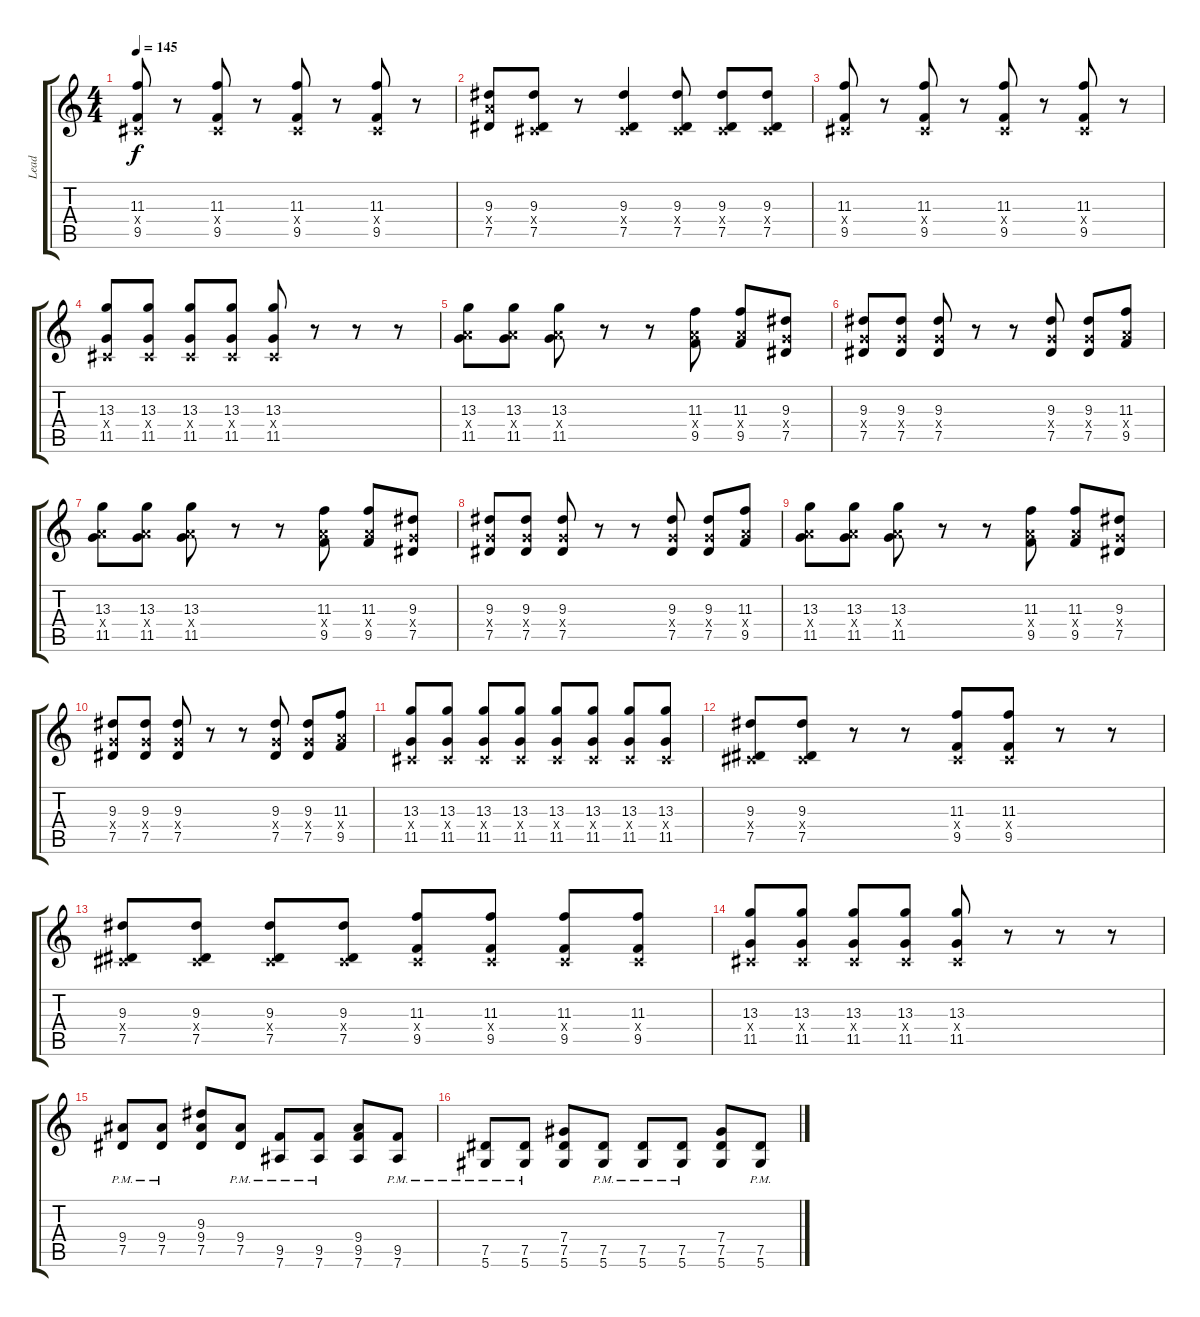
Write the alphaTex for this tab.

\track ("Lead" "Lead") {instrument distortionguitar}
\staff {score tabs}
\tuning (Eb4 Bb3 Gb3 Db3 Ab2 Eb2) {hide}
\ts (4 4)
\tempo 145
\clef g2
\ks c
(11.3 0.4{x} 9.5).8{dy f} r.8 (11.3 0.4{x} 9.5).8 r.8 (11.3 0.4{x} 9.5).8 r.8 (11.3 0.4{x} 9.5).8 r.8 |
(9.3 8.4{x} 7.5).8 (9.3 0.4{x} 7.5).8 r.8 (9.3 0.4{x} 7.5).4 (9.3 0.4{x} 7.5).8 (9.3 0.4{x} 7.5).8 (9.3 0.4{x} 7.5).8 |
(11.3 0.4{x} 9.5).8 r.8 (11.3 0.4{x} 9.5).8 r.8 (11.3 0.4{x} 9.5).8 r.8 (11.3 0.4{x} 9.5).8 r.8 |
(13.3 0.4{x} 11.5).8 (13.3 0.4{x} 11.5).8 (13.3 0.4{x} 11.5).8 (13.3 0.4{x} 11.5).8 (13.3 0.4{x} 11.5).8 r.8 r.8 r.8 |
(13.3 8.4{x} 11.5).8 (13.3 8.4{x} 11.5).8 (13.3 8.4{x} 11.5).8 r.8 r.8 (11.3 8.4{x} 9.5).8 (11.3 8.4{x} 9.5).8 (9.3 6.4{x} 7.5).8 |
(9.3 6.4{x} 7.5).8 (9.3 6.4{x} 7.5).8 (9.3 6.4{x} 7.5).8 r.8 r.8 (9.3 6.4{x} 7.5).8 (9.3 6.4{x} 7.5).8 (11.3 8.4{x} 9.5).8 |
(13.3 8.4{x} 11.5).8 (13.3 8.4{x} 11.5).8 (13.3 8.4{x} 11.5).8 r.8 r.8 (11.3 8.4{x} 9.5).8 (11.3 8.4{x} 9.5).8 (9.3 6.4{x} 7.5).8 |
(9.3 6.4{x} 7.5).8 (9.3 6.4{x} 7.5).8 (9.3 6.4{x} 7.5).8 r.8 r.8 (9.3 6.4{x} 7.5).8 (9.3 6.4{x} 7.5).8 (11.3 8.4{x} 9.5).8 |
(13.3 8.4{x} 11.5).8 (13.3 8.4{x} 11.5).8 (13.3 8.4{x} 11.5).8 r.8 r.8 (11.3 8.4{x} 9.5).8 (11.3 8.4{x} 9.5).8 (9.3 6.4{x} 7.5).8 |
(9.3 6.4{x} 7.5).8 (9.3 6.4{x} 7.5).8 (9.3 6.4{x} 7.5).8 r.8 r.8 (9.3 6.4{x} 7.5).8 (9.3 6.4{x} 7.5).8 (11.3 8.4{x} 9.5).8 |
(13.3 0.4{x} 11.5).8 (13.3 0.4{x} 11.5).8 (13.3 0.4{x} 11.5).8 (13.3 0.4{x} 11.5).8 (13.3 0.4{x} 11.5).8 (13.3 0.4{x} 11.5).8 (13.3 0.4{x} 11.5).8 (13.3 0.4{x} 11.5).8 |
(9.3 0.4{x} 7.5).8 (9.3 0.4{x} 7.5).8 r.8 r.8 (11.3 0.4{x} 9.5).8 (11.3 0.4{x} 9.5).8 r.8 r.8 |
(9.3 0.4{x} 7.5).8 (9.3 0.4{x} 7.5).8 (9.3 0.4{x} 7.5).8 (9.3 0.4{x} 7.5).8 (11.3 0.4{x} 9.5).8 (11.3 0.4{x} 9.5).8 (11.3 0.4{x} 9.5).8 (11.3 0.4{x} 9.5).8 |
(13.3 0.4{x} 11.5).8 (13.3 0.4{x} 11.5).8 (13.3 0.4{x} 11.5).8 (13.3 0.4{x} 11.5).8 (13.3 0.4{x} 11.5).8 r.8 r.8 r.8 |
(9.4{pm} 7.5{pm}).8 (9.4{pm} 7.5{pm}).8 (9.3 9.4 7.5).8 (9.4{pm} 7.5{pm}).8 (9.5{pm} 7.6{pm}).8 (9.5{pm} 7.6{pm}).8 (9.4 9.5 7.6).8 (9.5{pm} 7.6{pm}).8 |
(7.5{pm} 5.6{pm}).8 (7.5{pm} 5.6{pm}).8 (7.4 7.5 5.6).8 (7.5{pm} 5.6{pm}).8 (7.5{pm} 5.6{pm}).8 (7.5{pm} 5.6{pm}).8 (7.4 7.5 5.6).8 (7.5{pm} 5.6{pm}).8
